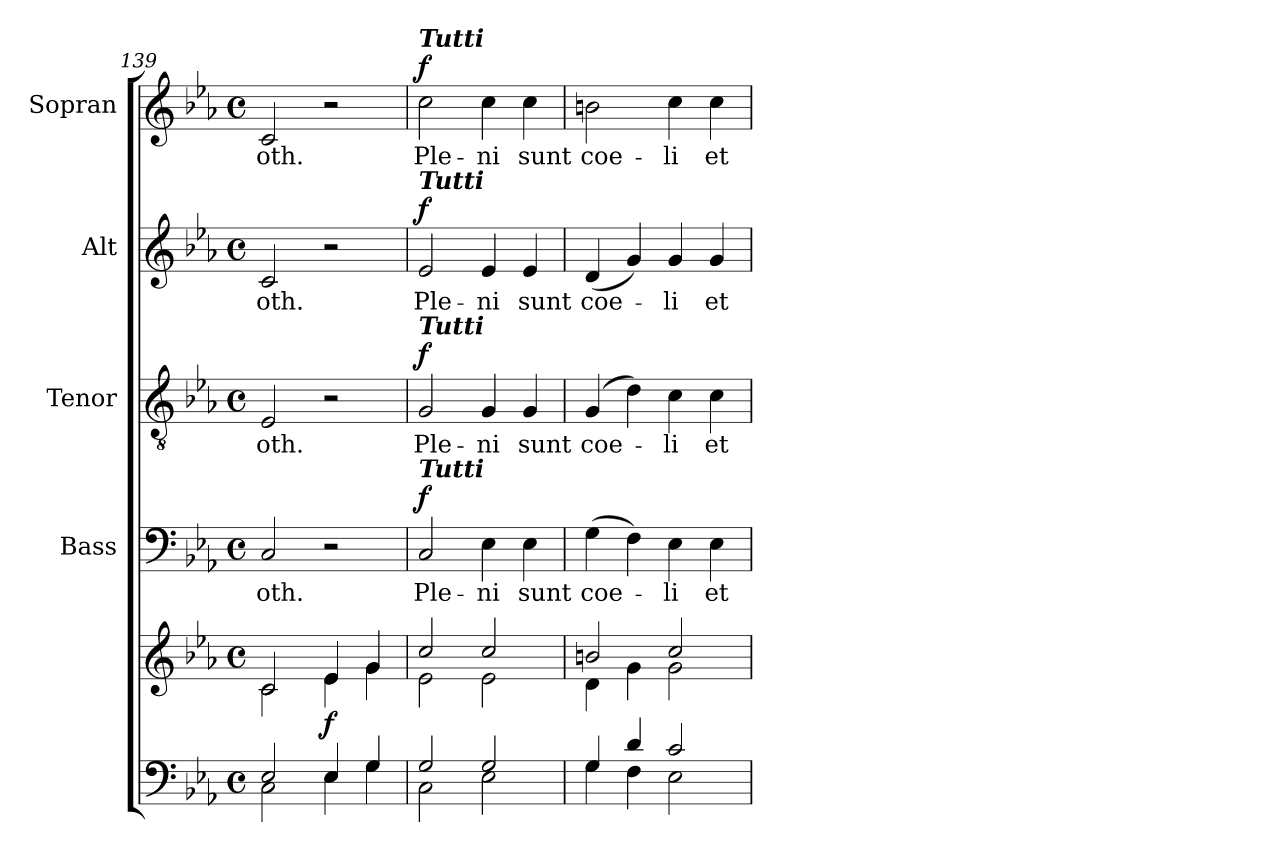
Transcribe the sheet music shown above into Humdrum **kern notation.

**kern	**kern	**dynam	**kern	**text	**dynam	**kern	**text	**dynam	**kern	**text	**dynam	**kern	**text	**dynam
*part5	*part5	*part5	*part4	*part4	*part4	*part3	*part3	*part3	*part2	*part2	*part2	*part1	*part1	*part1
*staff6	*staff5	*staff5/6	*staff4	*staff4	*staff4	*staff3	*staff3	*staff3	*staff2	*staff2	*staff2	*staff1	*staff1	*staff1
*	*	*	*I"Bass	*	*	*I"Tenor	*	*	*I"Alt	*	*	*I"Sopran	*	*
*	*	*	*I'B.	*	*	*I'T.	*	*	*I'A.	*	*	*I'S.	*	*
*clefF4	*clefG2	*	*clefF4	*	*	*clefGv2	*	*	*clefG2	*	*	*clefG2	*	*
*k[b-e-a-]	*k[b-e-a-]	*	*k[b-e-a-]	*	*	*k[b-e-a-]	*	*	*k[b-e-a-]	*	*	*k[b-e-a-]	*	*
*E-:	*E-:	*	*E-:	*	*	*E-:	*	*	*E-:	*	*	*E-:	*	*
*M4/4	*M4/4	*	*M4/4	*	*	*M4/4	*	*	*M4/4	*	*	*M4/4	*	*
*met(c)	*met(c)	*	*met(c)	*	*	*met(c)	*	*	*met(c)	*	*	*met(c)	*	*
=139	=139	=139	=139	=139	=139	=139	=139	=139	=139	=139	=139	=139	=139	=139
*^	*^	*	*	*	*	*	*	*	*	*	*	*	*	*
!	!	!	!	!	!	!LO:LY:b	!	!	!LO:LY:b	!	!	!LO:LY:b	!	!	!LO:LY:b	!
2E-/	2C\	2c/	2c\	.	2C/	-oth.	.	2E-/	-oth.	.	2c/	-oth.	.	2c/	-oth.	.
!	!	!	!	!LO:DY:b	!	!	!	!	!	!	!	!	!	!	!	!
4E-/	4E-\	4e-/	4e-\	f	2r	.	.	2r	.	.	2r	.	.	2r	.	.
4G/	4G\	4g/	4g\	.	.	.	.	.	.	.	.	.	.	.	.	.
=140	=140	=140	=140	=140	=140	=140	=140	=140	=140	=140	=140	=140	=140	=140	=140	=140
!	!	!	!	!	!	!	!	!	!	!	!	!	!	!LO:TX:a:Bi:t=Tutti	!	!
!	!	!	!	!	!	!	!	!	!	!	!LO:TX:a:Bi:t=Tutti	!	!	!	!	!
!	!	!	!	!	!	!	!	!LO:TX:a:Bi:t=Tutti	!	!	!	!	!	!	!	!
!	!	!	!	!	!LO:TX:a:Bi:t=Tutti	!	!	!	!	!	!	!	!	!	!	!
!	!	!	!	!	!	!LO:LY:b	!LO:DY:a	!	!LO:LY:b	!LO:DY:a	!	!LO:LY:b	!LO:DY:a	!	!LO:LY:b	!LO:DY:a
2G/	2C\	2cc/	2e-\	.	2C/	Ple-	f	2G/	Ple-	f	2e-/	Ple-	f	2cc\	Ple-	f
!	!	!	!	!	!	!LO:LY:b	!	!	!LO:LY:b	!	!	!LO:LY:b	!	!	!LO:LY:b	!
2G/	2E-\	2cc/	2e-\	.	4E-\	-ni	.	4G/	-ni	.	4e-/	-ni	.	4cc\	-ni	.
!	!	!	!	!	!	!LO:LY:b	!	!	!LO:LY:b	!	!	!LO:LY:b	!	!	!LO:LY:b	!
.	.	.	.	.	4E-\	sunt	.	4G/	sunt	.	4e-/	sunt	.	4cc\	sunt	.
=141	=141	=141	=141	=141	=141	=141	=141	=141	=141	=141	=141	=141	=141	=141	=141	=141
!	!	!	!	!	!	!LO:LY:b	!	!	!LO:LY:b	!	!	!LO:LY:b	!	!	!LO:LY:b	!
4G/	4G\	2bn/	4d\	.	(>4G\	coe-	.	(4G/	coe-	.	(<4d/	coe-	.	2bn\	coe-	.
4d/	4F\	.	4g\	.	4F\)	.	.	4d\)	.	.	4g/)	.	.	.	.	.
!	!	!	!	!	!	!LO:LY:b	!	!	!LO:LY:b	!	!	!LO:LY:b	!	!	!LO:LY:b	!
2c/	2E-\	2cc/	2g\	.	4E-\	-li	.	4c\	-li	.	4g/	-li	.	4cc\	-li	.
!	!	!	!	!	!	!LO:LY:b	!	!	!LO:LY:b	!	!	!LO:LY:b	!	!	!LO:LY:b	!
.	.	.	.	.	4E-\	et	.	4c\	et	.	4g/	et	.	4cc\	et	.
*v	*v	*	*	*	*	*	*	*	*	*	*	*	*	*	*	*
*	*v	*v	*	*	*	*	*	*	*	*	*	*	*	*	*
=	=	=	=	=	=	=	=	=	=	=	=	=	=	=
*-	*-	*-	*-	*-	*-	*-	*-	*-	*-	*-	*-	*-	*-	*-
